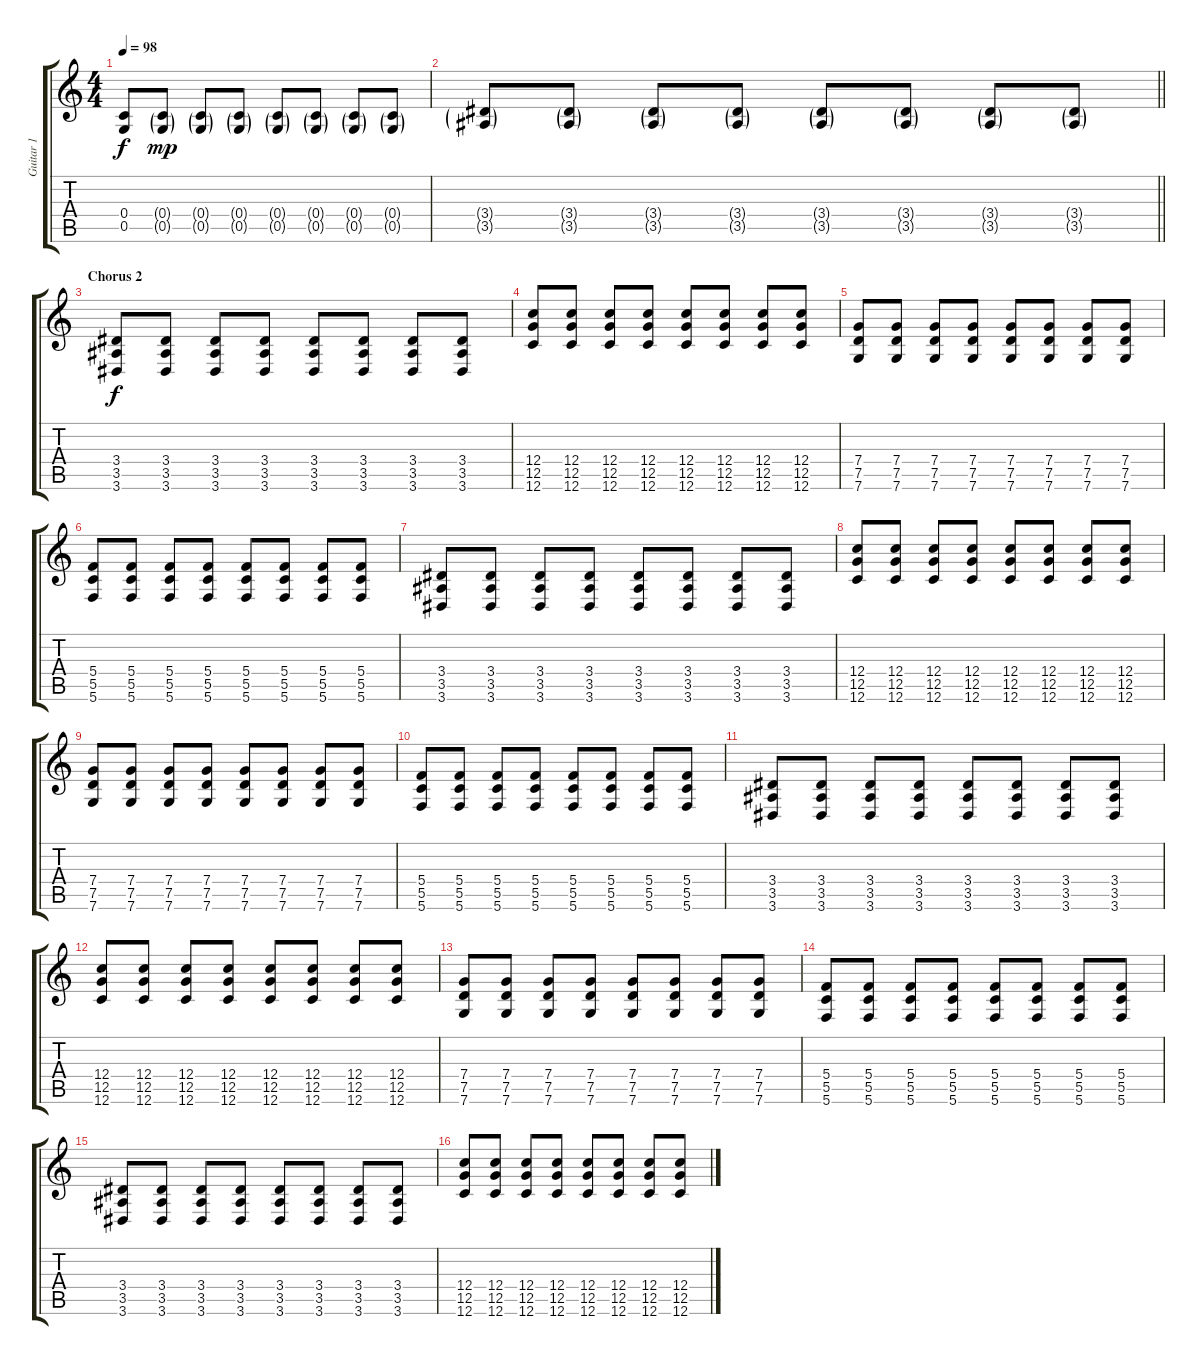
\track ("Guitar 1" "Guitar 1") {instrument electricguitarclean}
\staff {score tabs}
\tuning (D4 A3 F3 C3 G2 C2) {hide}
\ts (4 4)
\tempo 98
\clef g2
\ks c
(0.4 0.5).8{dy f} (0.4{g} 0.5{g}).8{dy mp} (0.4{g} 0.5{g}).8 (0.4{g} 0.5{g}).8 (0.4{g} 0.5{g}).8 (0.4{g} 0.5{g}).8 (0.4{g} 0.5{g}).8 (0.4{g} 0.5{g}).8 |
\barLineRight lightlight
(3.4{g} 3.5{g}).8 (3.4{g} 3.5{g}).8 (3.4{g} 3.5{g}).8 (3.4{g} 3.5{g}).8 (3.4{g} 3.5{g}).8 (3.4{g} 3.5{g}).8 (3.4{g} 3.5{g}).8 (3.4{g} 3.5{g}).8 |
\section ("" "Chorus 2")
(3.4 3.5 3.6).8{dy f instrument distortionguitar} (3.4 3.5 3.6).8 (3.4 3.5 3.6).8 (3.4 3.5 3.6).8 (3.4 3.5 3.6).8 (3.4 3.5 3.6).8 (3.4 3.5 3.6).8 (3.4 3.5 3.6).8 |
(12.4 12.5 12.6).8{instrument distortionguitar} (12.4 12.5 12.6).8 (12.4 12.5 12.6).8 (12.4 12.5 12.6).8 (12.4 12.5 12.6).8 (12.4 12.5 12.6).8 (12.4 12.5 12.6).8 (12.4 12.5 12.6).8 |
(7.4 7.5 7.6).8 (7.4 7.5 7.6).8 (7.4 7.5 7.6).8 (7.4 7.5 7.6).8 (7.4 7.5 7.6).8 (7.4 7.5 7.6).8 (7.4 7.5 7.6).8 (7.4 7.5 7.6).8 |
(5.4 5.5 5.6).8 (5.4 5.5 5.6).8 (5.4 5.5 5.6).8 (5.4 5.5 5.6).8 (5.4 5.5 5.6).8 (5.4 5.5 5.6).8 (5.4 5.5 5.6).8 (5.4 5.5 5.6).8 |
(3.4 3.5 3.6).8{instrument distortionguitar} (3.4 3.5 3.6).8 (3.4 3.5 3.6).8 (3.4 3.5 3.6).8 (3.4 3.5 3.6).8 (3.4 3.5 3.6).8 (3.4 3.5 3.6).8 (3.4 3.5 3.6).8 |
(12.4 12.5 12.6).8{instrument distortionguitar} (12.4 12.5 12.6).8 (12.4 12.5 12.6).8 (12.4 12.5 12.6).8 (12.4 12.5 12.6).8 (12.4 12.5 12.6).8 (12.4 12.5 12.6).8 (12.4 12.5 12.6).8 |
(7.4 7.5 7.6).8 (7.4 7.5 7.6).8 (7.4 7.5 7.6).8 (7.4 7.5 7.6).8 (7.4 7.5 7.6).8 (7.4 7.5 7.6).8 (7.4 7.5 7.6).8 (7.4 7.5 7.6).8 |
(5.4 5.5 5.6).8 (5.4 5.5 5.6).8 (5.4 5.5 5.6).8 (5.4 5.5 5.6).8 (5.4 5.5 5.6).8 (5.4 5.5 5.6).8 (5.4 5.5 5.6).8 (5.4 5.5 5.6).8 |
(3.4 3.5 3.6).8{instrument distortionguitar} (3.4 3.5 3.6).8 (3.4 3.5 3.6).8 (3.4 3.5 3.6).8 (3.4 3.5 3.6).8 (3.4 3.5 3.6).8 (3.4 3.5 3.6).8 (3.4 3.5 3.6).8 |
(12.4 12.5 12.6).8{instrument distortionguitar} (12.4 12.5 12.6).8 (12.4 12.5 12.6).8 (12.4 12.5 12.6).8 (12.4 12.5 12.6).8 (12.4 12.5 12.6).8 (12.4 12.5 12.6).8 (12.4 12.5 12.6).8 |
(7.4 7.5 7.6).8 (7.4 7.5 7.6).8 (7.4 7.5 7.6).8 (7.4 7.5 7.6).8 (7.4 7.5 7.6).8 (7.4 7.5 7.6).8 (7.4 7.5 7.6).8 (7.4 7.5 7.6).8 |
(5.4 5.5 5.6).8 (5.4 5.5 5.6).8 (5.4 5.5 5.6).8 (5.4 5.5 5.6).8 (5.4 5.5 5.6).8 (5.4 5.5 5.6).8 (5.4 5.5 5.6).8 (5.4 5.5 5.6).8 |
(3.4 3.5 3.6).8{instrument distortionguitar} (3.4 3.5 3.6).8 (3.4 3.5 3.6).8 (3.4 3.5 3.6).8 (3.4 3.5 3.6).8 (3.4 3.5 3.6).8 (3.4 3.5 3.6).8 (3.4 3.5 3.6).8 |
(12.4 12.5 12.6).8{instrument distortionguitar} (12.4 12.5 12.6).8 (12.4 12.5 12.6).8 (12.4 12.5 12.6).8 (12.4 12.5 12.6).8 (12.4 12.5 12.6).8 (12.4 12.5 12.6).8 (12.4 12.5 12.6).8
